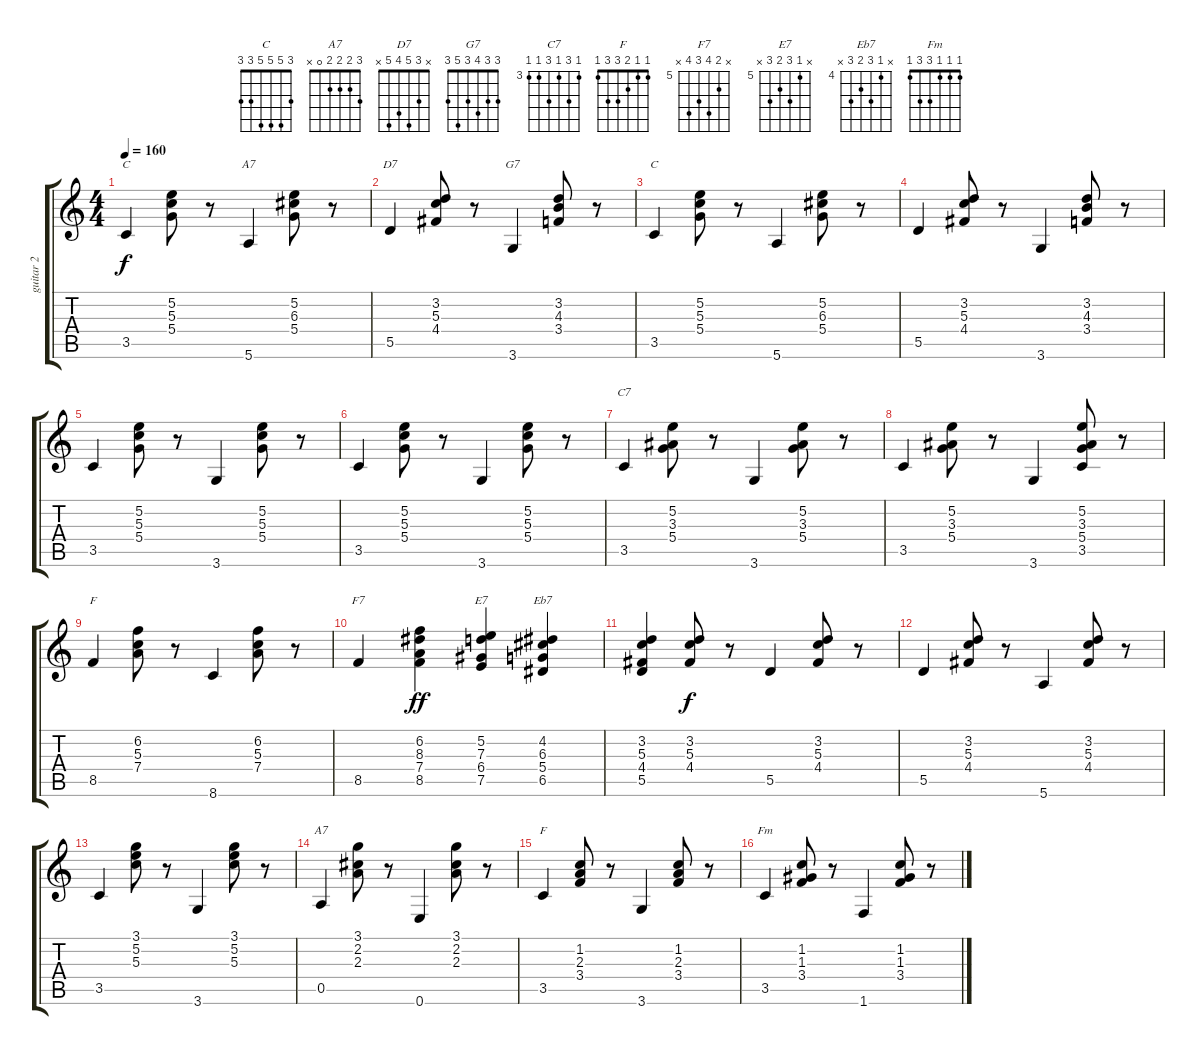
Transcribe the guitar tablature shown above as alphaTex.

\track ("guitar 2" "guitar 2") {instrument acousticguitarnylon}
\staff {score tabs}
\tuning (E4 B3 G3 D3 A2 E2) {hide}
\chord ("C" 3 5 5 5 3 x)
\chord ("A7" 5 5 6 5 7 5) {firstfret 5}
\chord ("D7" x 3 5 4 5 x)
\chord ("G7" 3 3 4 3 5 3)
\chord ("C" 3 5 5 5 3 3)
\chord ("C7" 3 5 3 5 3 3) {firstfret 3}
\chord ("F" 5 6 5 7 8 x) {firstfret 5}
\chord ("F7" x 6 8 7 8 x) {firstfret 5}
\chord ("E7" x 5 7 6 7 x) {firstfret 5}
\chord ("Eb7" x 4 6 5 6 x) {firstfret 4}
\chord ("A7" 3 2 2 2 0 x)
\chord ("F" 1 1 2 3 3 1)
\chord ("Fm" 1 1 1 3 3 1)
\ts (4 4)
\tempo 160
\clef g2
\ks c
3.5.4{ch "C" dy f instrument acousticguitarnylon} (5.2 5.3 5.4).8 r.8 5.6.4{ch "A7"} (5.2 6.3 5.4).8 r.8 |
5.5.4{ch "D7"} (3.2 5.3 4.4).8 r.8 3.6.4{ch "G7"} (3.2 4.3 3.4).8 r.8 |
3.5.4{ch "C"} (5.2 5.3 5.4).8 r.8 5.6.4 (5.2 6.3 5.4).8 r.8 |
5.5.4 (3.2 5.3 4.4).8 r.8 3.6.4 (3.2 4.3 3.4).8 r.8 |
3.5.4 (5.2 5.3 5.4).8 r.8 3.6.4 (5.2 5.3 5.4).8 r.8 |
3.5.4 (5.2 5.3 5.4).8 r.8 3.6.4 (5.2 5.3 5.4).8 r.8 |
3.5.4{ch "C7"} (5.2 3.3 5.4).8 r.8 3.6.4 (5.2 3.3 5.4).8 r.8 |
3.5.4 (5.2 3.3 5.4).8 r.8 3.6.4 (5.2 3.3 5.4 3.5).8 r.8 |
8.5.4{ch "F"} (6.2 5.3 7.4).8 r.8 8.6.4 (6.2 5.3 7.4).8 r.8 |
8.5.4{ch "F7"} (6.2 8.3 7.4 8.5).4{dy ff} (5.2 7.3 6.4 7.5).4{ch "E7"} (4.2 6.3 5.4 6.5).4{ch "Eb7"} |
(3.2 5.3 4.4 5.5).4 (3.2 5.3 4.4).8{dy f} r.8 5.5.4 (3.2 5.3 4.4).8 r.8 |
5.5.4 (3.2 5.3 4.4).8 r.8 5.6.4 (3.2 5.3 4.4).8 r.8 |
3.5.4 (3.1 5.2 5.3).8 r.8 3.6.4 (3.1 5.2 5.3).8 r.8 |
0.5.4{ch "A7"} (3.1 2.2 2.3).8 r.8 0.6.4 (3.1 2.2 2.3).8 r.8 |
3.5.4{ch "F"} (1.2 2.3 3.4).8 r.8 3.6.4 (1.2 2.3 3.4).8 r.8 |
3.5.4{ch "Fm"} (1.2 1.3 3.4).8 r.8 1.6.4 (1.2 1.3 3.4).8 r.8
